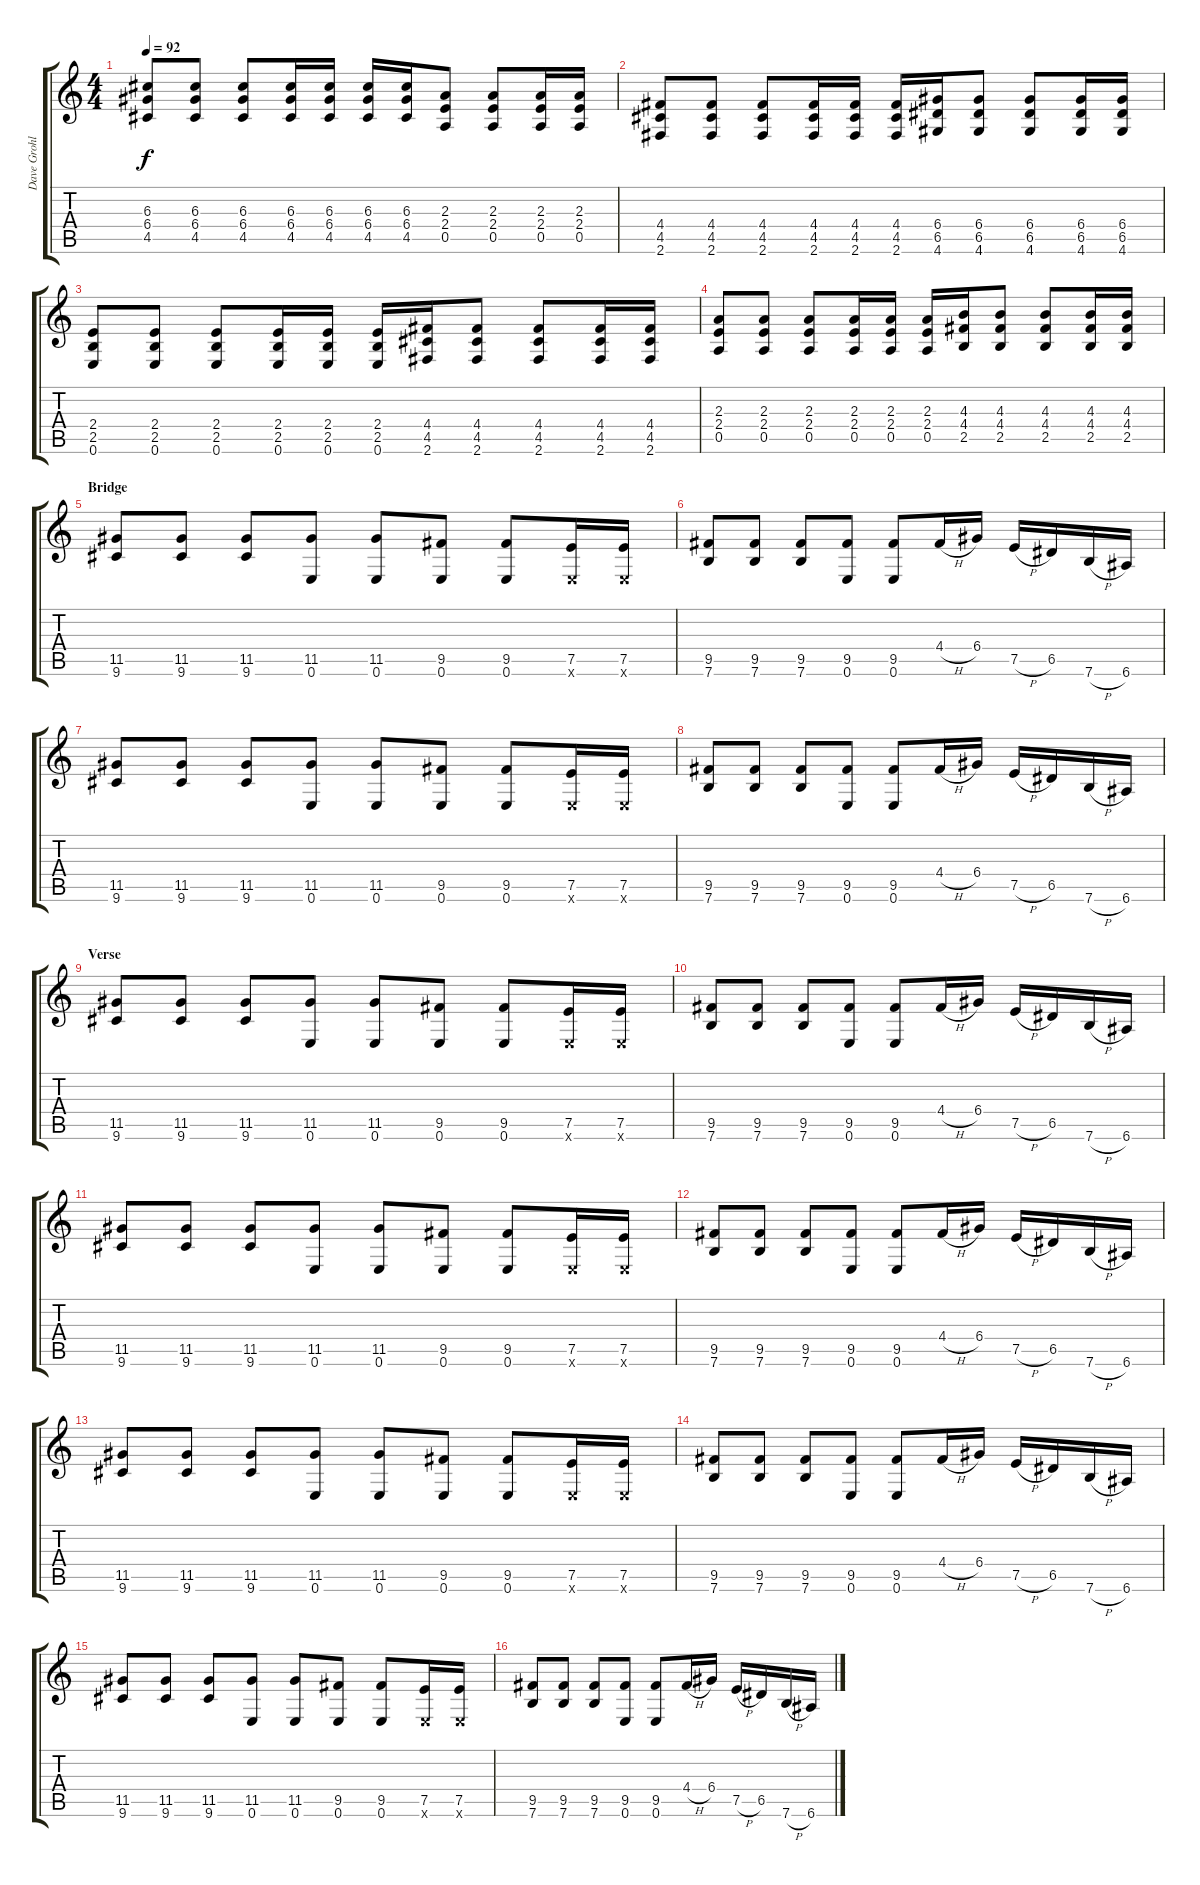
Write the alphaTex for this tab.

\track ("Dave Grohl (Guitar)" "Dave Grohl") {instrument overdrivenguitar}
\staff {score tabs}
\tuning (E4 B3 G3 D3 A2 E2) {hide}
\ts (4 4)
\tempo 92
\clef g2
\ks c
(6.3 6.4 4.5).8{dy f} (6.3 6.4 4.5).8 (6.3 6.4 4.5).8 (6.3 6.4 4.5).16 (6.3 6.4 4.5).16 (6.3 6.4 4.5).16 (6.3 6.4 4.5).16 (2.3 2.4 0.5).8 (2.3 2.4 0.5).8 (2.3 2.4 0.5).16 (2.3 2.4 0.5).16 |
(4.4 4.5 2.6).8 (4.4 4.5 2.6).8 (4.4 4.5 2.6).8 (4.4 4.5 2.6).16 (4.4 4.5 2.6).16 (4.4 4.5 2.6).16 (6.4 6.5 4.6).16 (6.4 6.5 4.6).8 (6.4 6.5 4.6).8 (6.4 6.5 4.6).16 (6.4 6.5 4.6).16 |
(2.4 2.5 0.6).8 (2.4 2.5 0.6).8 (2.4 2.5 0.6).8 (2.4 2.5 0.6).16 (2.4 2.5 0.6).16 (2.4 2.5 0.6).16 (4.4 4.5 2.6).16 (4.4 4.5 2.6).8 (4.4 4.5 2.6).8 (4.4 4.5 2.6).16 (4.4 4.5 2.6).16 |
(2.3 2.4 0.5).8 (2.3 2.4 0.5).8 (2.3 2.4 0.5).8 (2.3 2.4 0.5).16 (2.3 2.4 0.5).16 (2.3 2.4 0.5).16 (4.3 4.4 2.5).16 (4.3 4.4 2.5).8 (4.3 4.4 2.5).8 (4.3 4.4 2.5).16 (4.3 4.4 2.5).16 |
\section ("" "Bridge")
(11.5 9.6).8 (11.5 9.6).8 (11.5 9.6).8 (11.5 0.6).8 (11.5 0.6).8 (9.5 0.6).8 (9.5 0.6).8 (7.5 0.6{x}).16 (7.5 0.6{x}).16 |
(9.5 7.6).8 (9.5 7.6).8 (9.5 7.6).8 (9.5 0.6).8 (9.5 0.6).8 4.4{h}.16 6.4.16 7.5{h}.16 6.5.16 7.6{h}.16 6.6.16 |
(11.5 9.6).8 (11.5 9.6).8 (11.5 9.6).8 (11.5 0.6).8 (11.5 0.6).8 (9.5 0.6).8 (9.5 0.6).8 (7.5 0.6{x}).16 (7.5 0.6{x}).16 |
(9.5 7.6).8 (9.5 7.6).8 (9.5 7.6).8 (9.5 0.6).8 (9.5 0.6).8 4.4{h}.16 6.4.16 7.5{h}.16 6.5.16 7.6{h}.16 6.6.16 |
\section ("" "Verse")
(11.5 9.6).8 (11.5 9.6).8 (11.5 9.6).8 (11.5 0.6).8 (11.5 0.6).8 (9.5 0.6).8 (9.5 0.6).8 (7.5 0.6{x}).16 (7.5 0.6{x}).16 |
(9.5 7.6).8 (9.5 7.6).8 (9.5 7.6).8 (9.5 0.6).8 (9.5 0.6).8 4.4{h}.16 6.4.16 7.5{h}.16 6.5.16 7.6{h}.16 6.6.16 |
(11.5 9.6).8 (11.5 9.6).8 (11.5 9.6).8 (11.5 0.6).8 (11.5 0.6).8 (9.5 0.6).8 (9.5 0.6).8 (7.5 0.6{x}).16 (7.5 0.6{x}).16 |
(9.5 7.6).8 (9.5 7.6).8 (9.5 7.6).8 (9.5 0.6).8 (9.5 0.6).8 4.4{h}.16 6.4.16 7.5{h}.16 6.5.16 7.6{h}.16 6.6.16 |
(11.5 9.6).8 (11.5 9.6).8 (11.5 9.6).8 (11.5 0.6).8 (11.5 0.6).8 (9.5 0.6).8 (9.5 0.6).8 (7.5 0.6{x}).16 (7.5 0.6{x}).16 |
(9.5 7.6).8 (9.5 7.6).8 (9.5 7.6).8 (9.5 0.6).8 (9.5 0.6).8 4.4{h}.16 6.4.16 7.5{h}.16 6.5.16 7.6{h}.16 6.6.16 |
(11.5 9.6).8 (11.5 9.6).8 (11.5 9.6).8 (11.5 0.6).8 (11.5 0.6).8 (9.5 0.6).8 (9.5 0.6).8 (7.5 0.6{x}).16 (7.5 0.6{x}).16 |
(9.5 7.6).8 (9.5 7.6).8 (9.5 7.6).8 (9.5 0.6).8 (9.5 0.6).8 4.4{h}.16 6.4.16 7.5{h}.16 6.5.16 7.6{h}.16 6.6.16
